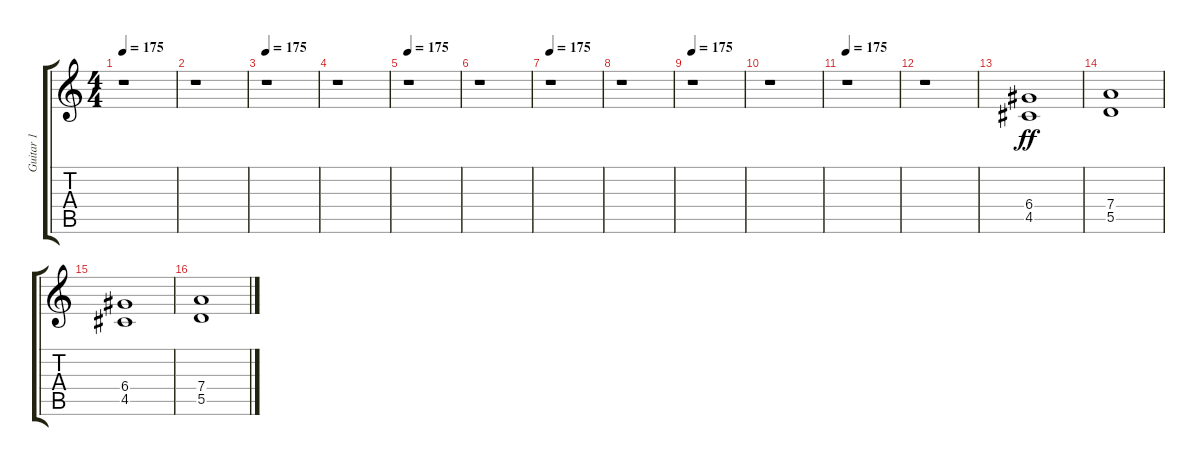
\track ("Guitar 1" "Guitar 1") {instrument distortionguitar}
\staff {score tabs}
\tuning (E4 B3 G3 D3 A2 E2) {hide}
\ts (4 4)
\tempo 175
\clef g2
\ks c
r.1{dy ff} |
r.1 |
\tempo 175
r.1 |
r.1 |
\tempo 175
r.1 |
r.1 |
\tempo 175
r.1 |
r.1 |
\tempo 175
r.1 |
r.1 |
\tempo 175
r.1 |
r.1 |
(6.4 4.5).1 |
(7.4 5.5).1 |
(6.4 4.5).1 |
(7.4 5.5).1
